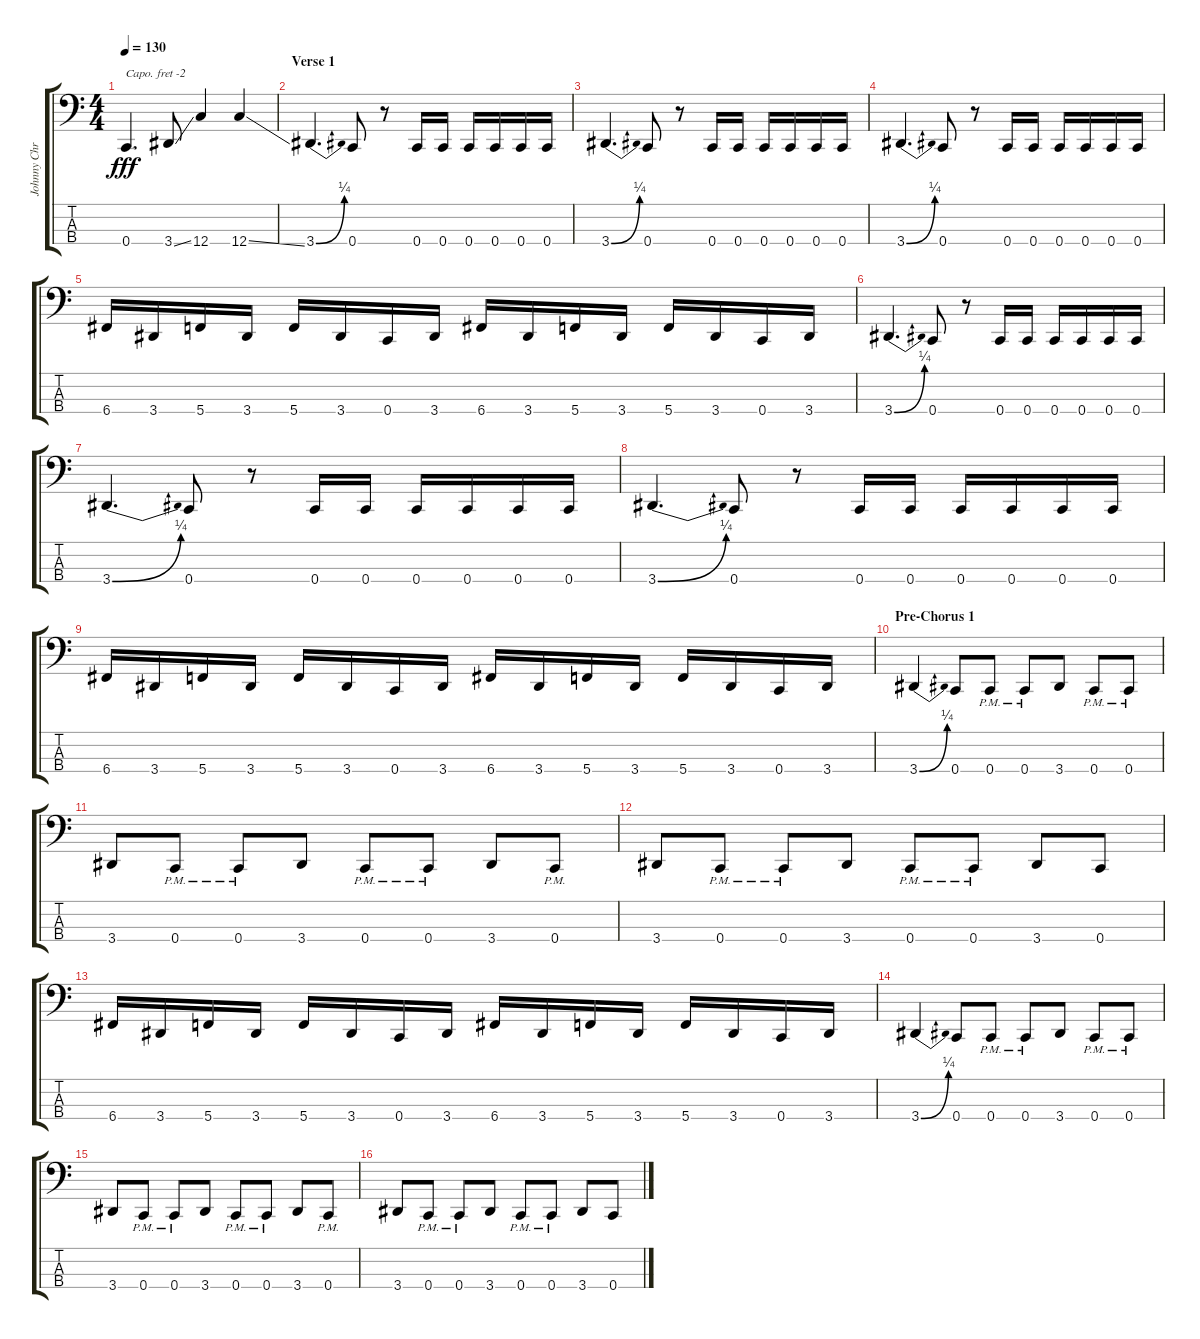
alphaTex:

\track ("Johnny Christ" "Johnny Chr") {instrument electricbasspick}
\staff {score tabs}
\capo -2
\tuning (G2 D2 A1 D1) {hide}
\ts (4 4)
\tempo 130
\clef f4
\ks c
0.4{t}.4{d dy fff} 3.4{ss}.8 12.4.4 12.4{ss}.4 |
\section ("" "Verse 1")
3.4{be (bend 0 0 60 1)}.4{d} 0.4.8 r.8 0.4.16 0.4.16 0.4.16 0.4.16 0.4.16 0.4.16 |
3.4{be (bend 0 0 60 1)}.4{d} 0.4.8 r.8 0.4.16 0.4.16 0.4.16 0.4.16 0.4.16 0.4.16 |
3.4{be (bend 0 0 60 1)}.4{d} 0.4.8 r.8 0.4.16 0.4.16 0.4.16 0.4.16 0.4.16 0.4.16 |
6.4.16 3.4.16 5.4.16 3.4.16 5.4.16 3.4.16 0.4.16 3.4.16 6.4.16 3.4.16 5.4.16 3.4.16 5.4.16 3.4.16 0.4.16 3.4.16 |
3.4{be (bend 0 0 60 1)}.4{d} 0.4.8 r.8 0.4.16 0.4.16 0.4.16 0.4.16 0.4.16 0.4.16 |
3.4{be (bend 0 0 60 1)}.4{d} 0.4.8 r.8 0.4.16 0.4.16 0.4.16 0.4.16 0.4.16 0.4.16 |
3.4{be (bend 0 0 60 1)}.4{d} 0.4.8 r.8 0.4.16 0.4.16 0.4.16 0.4.16 0.4.16 0.4.16 |
6.4.16 3.4.16 5.4.16 3.4.16 5.4.16 3.4.16 0.4.16 3.4.16 6.4.16 3.4.16 5.4.16 3.4.16 5.4.16 3.4.16 0.4.16 3.4.16 |
\section ("" "Pre-Chorus 1")
3.4{be (bend 0 0 60 1)}.4 0.4.8 0.4{pm}.8 0.4{pm}.8 3.4.8 0.4{pm}.8 0.4{pm}.8 |
3.4.8 0.4{pm}.8 0.4{pm}.8 3.4.8 0.4{pm}.8 0.4{pm}.8 3.4.8 0.4{pm}.8 |
3.4.8 0.4{pm}.8 0.4{pm}.8 3.4.8 0.4{pm}.8 0.4{pm}.8 3.4.8 0.4.8 |
6.4.16 3.4.16 5.4.16 3.4.16 5.4.16 3.4.16 0.4.16 3.4.16 6.4.16 3.4.16 5.4.16 3.4.16 5.4.16 3.4.16 0.4.16 3.4.16 |
3.4{be (bend 0 0 60 1)}.4 0.4.8 0.4{pm}.8 0.4{pm}.8 3.4.8 0.4{pm}.8 0.4{pm}.8 |
3.4.8 0.4{pm}.8 0.4{pm}.8 3.4.8 0.4{pm}.8 0.4{pm}.8 3.4.8 0.4{pm}.8 |
3.4.8 0.4{pm}.8 0.4{pm}.8 3.4.8 0.4{pm}.8 0.4{pm}.8 3.4.8 0.4.8
